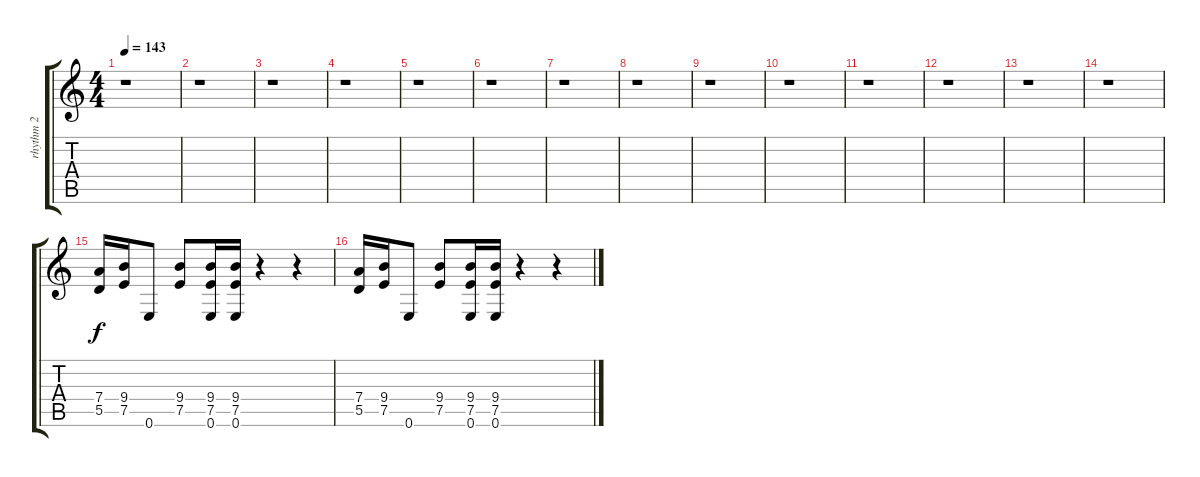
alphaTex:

\track ("rhythm 2" "rhythm 2") {instrument electricguitarmuted}
\staff {score tabs}
\tuning (E4 B3 G3 D3 A2 E2) {hide}
\ts (4 4)
\tempo 143
\clef g2
\ks c
r.1{dy f} |
r.1 |
r.1 |
r.1 |
r.1 |
r.1 |
r.1 |
r.1 |
r.1 |
r.1 |
r.1 |
r.1 |
r.1 |
r.1 |
(7.4 5.5).16 (9.4 7.5).16 0.6.8 (9.4 7.5).8 (9.4 7.5 0.6).16 (9.4 7.5 0.6).16 r.4 r.4 |
(7.4 5.5).16 (9.4 7.5).16 0.6.8 (9.4 7.5).8 (9.4 7.5 0.6).16 (9.4 7.5 0.6).16 r.4 r.4
